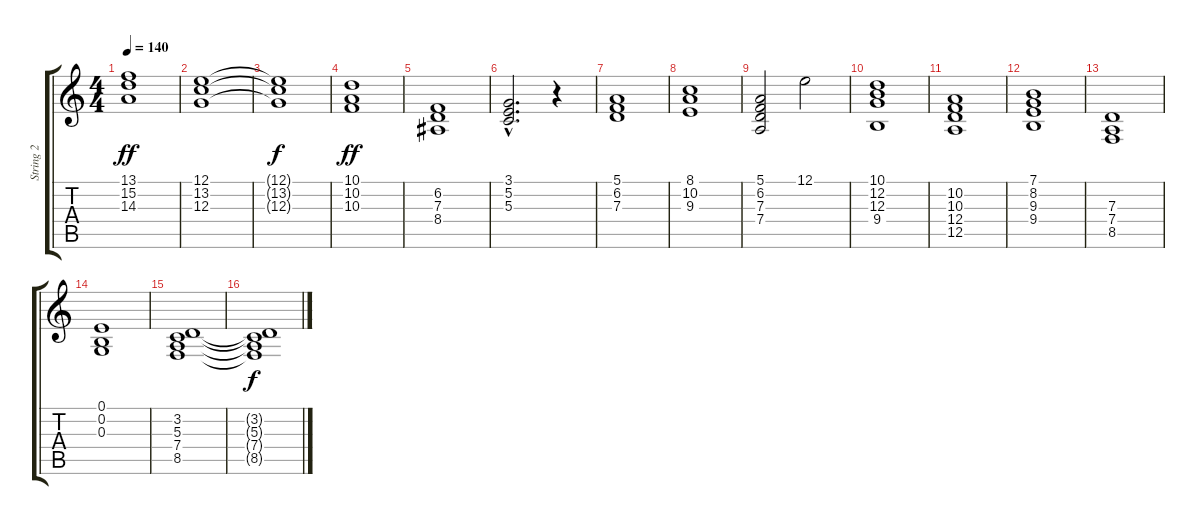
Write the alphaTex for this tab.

\track ("String 2" "String 2") {instrument stringensemble2}
\staff {score tabs}
\tuning (E4 B3 G3 D3 A2 E2) {hide}
\ts (4 4)
\tempo 140
\clef g2
\ks c
(13.1 15.2 14.3).1{dy ff} |
(12.1 13.2 12.3).1 |
(12.1{t} 13.2{t} 12.3{t}).1{dy f} |
(10.1 10.2 10.3).1{dy ff} |
(6.2 7.3 8.4).1 |
(3.1{hac} 5.2{hac} 5.3{hac}).2{d} r.4 |
(5.1 6.2 7.3).1 |
(8.1 10.2 9.3).1 |
(5.1 6.2 7.3 7.4).2 12.1.2 |
(10.1 12.2 12.3 9.4).1 |
(10.2 10.3 12.4 12.5).1 |
(7.1 8.2 9.3 9.4).1 |
(7.3 7.4 8.5).1 |
(0.1 0.2 0.3).1 |
(3.2 5.3 7.4 8.5).1{volume 12} |
(3.2{t} 5.3{t} 7.4{t} 8.5{t}).1{dy f}
